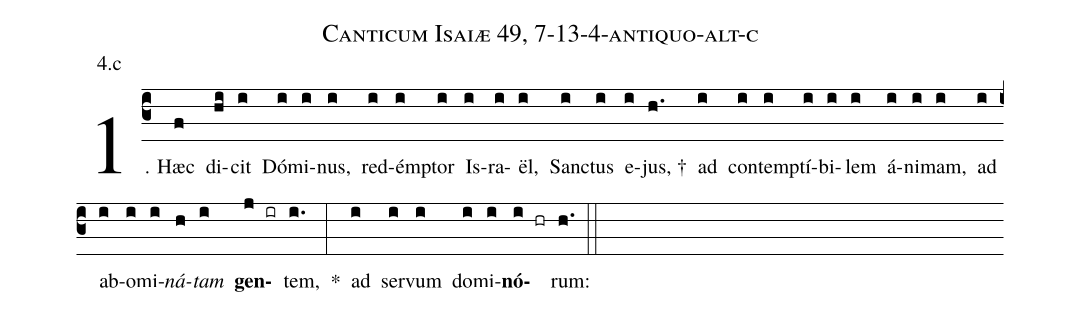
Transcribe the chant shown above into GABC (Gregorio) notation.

name: Canticum Isaiæ 49, 7-13-4-antiquo-alt-c;
annotation: 4.c;
%%
(c3)1. Hæc(f) di(hi)cit(i) Dó(i)mi(i)nus,(i) red(i)émp(i)tor(i) Is(i)ra(i)ël,(i) Sanc(i)tus(i) e(i)jus, †(h.) ad(i) con(i)temp(i)tí(i)bi(i)lem(i) á(i)ni(i)mam,(i) ad(i) ab(i)o(i)mi(i)<i>ná</i>(h)<i>tam</i>(i) <b>gen</b>(j ir)tem,(i.) *(:) ad(i) ser(i)vum(i) do(i)mi(i)<b>nó</b>(i hr)rum:(h.) (::)
